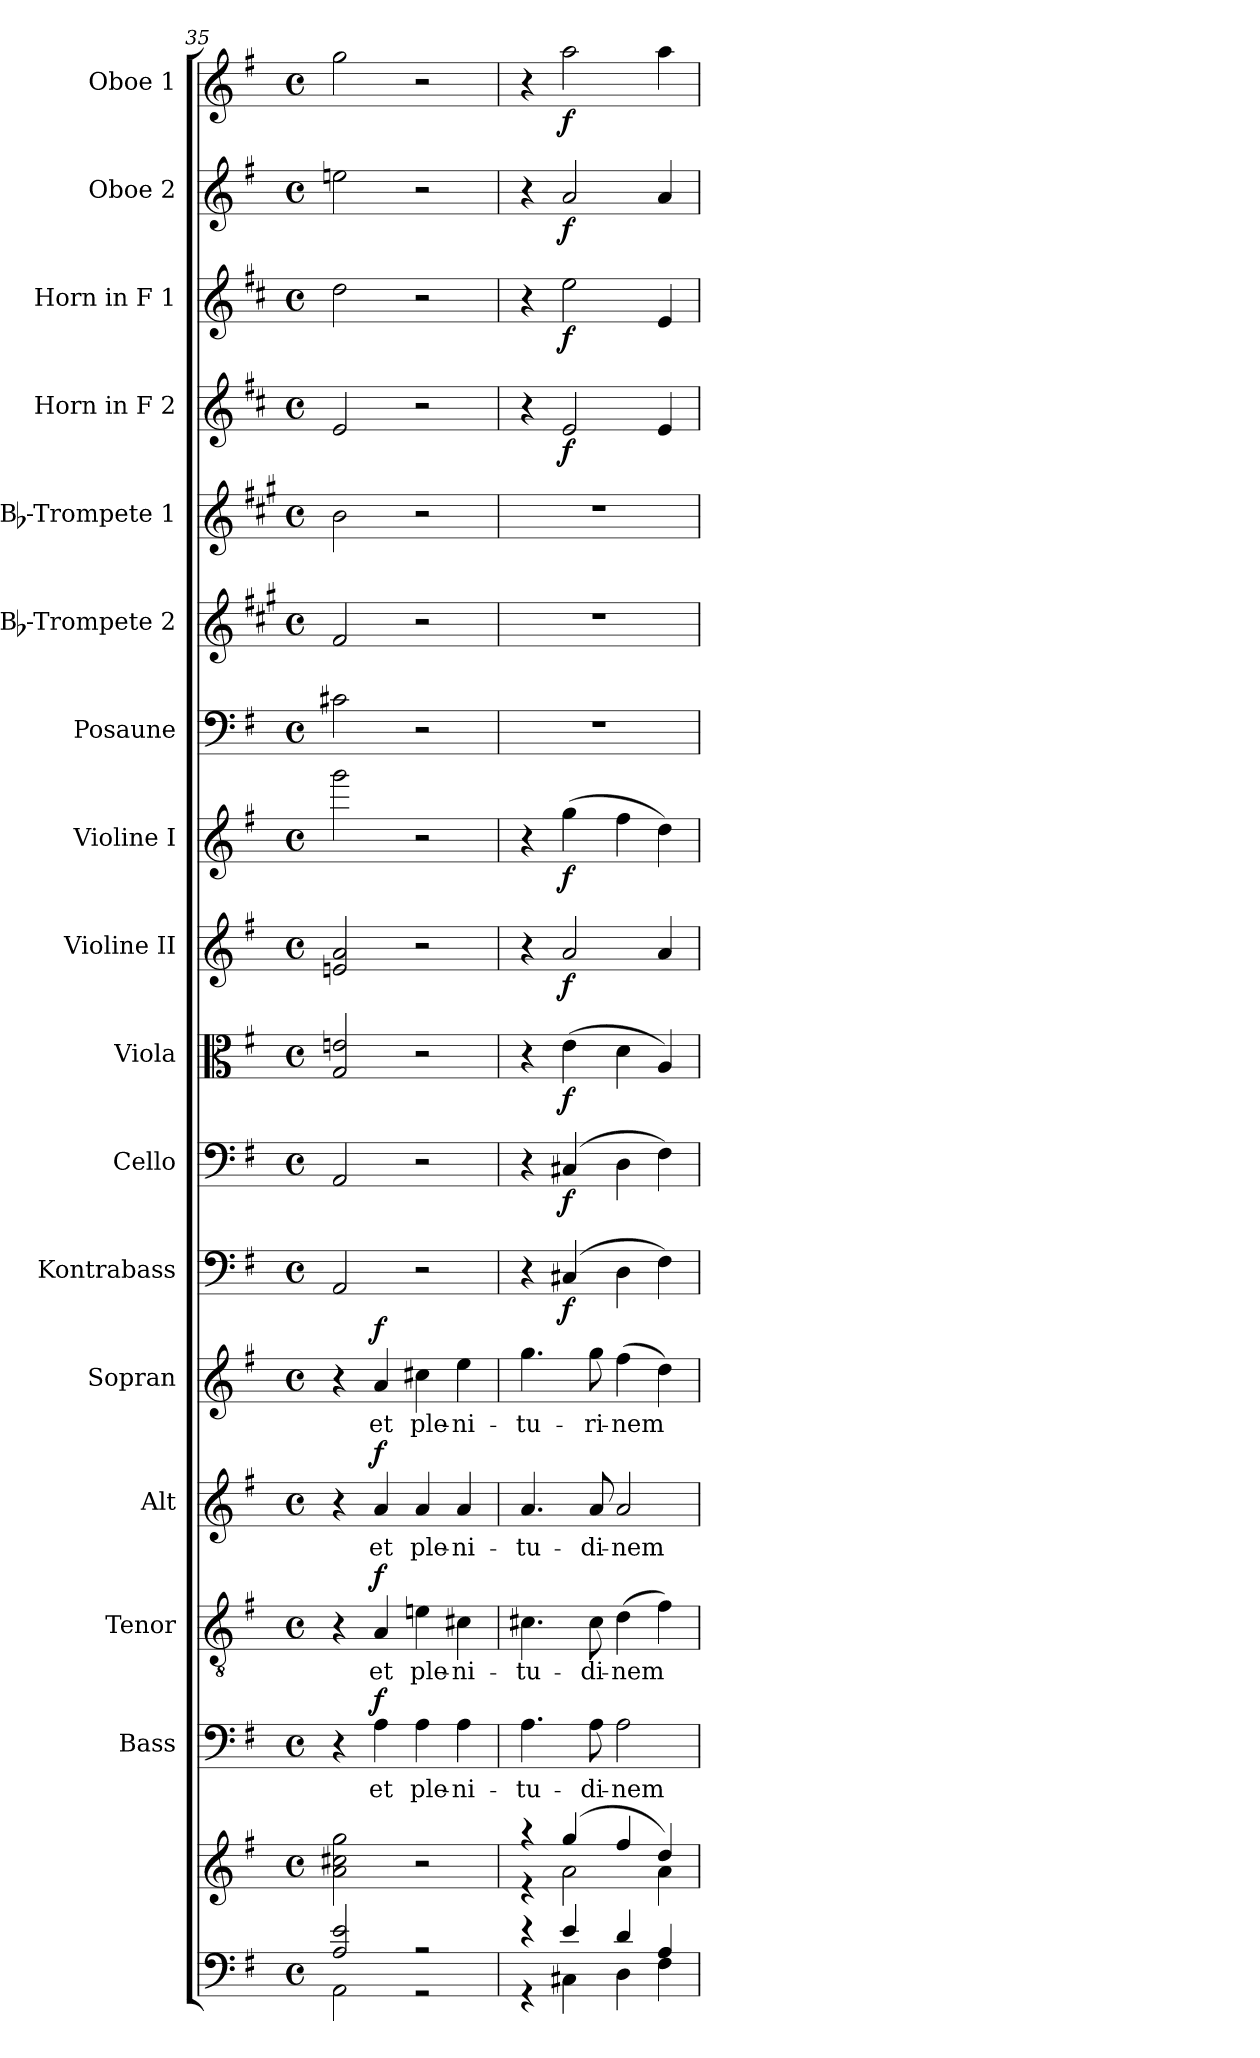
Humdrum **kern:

**kern	**kern	**kern	**text	**dynam	**kern	**text	**dynam	**kern	**text	**dynam	**kern	**text	**dynam	**kern	**dynam	**kern	**dynam	**kern	**dynam	**kern	**dynam	**kern	**dynam	**kern	**kern	**kern	**kern	**dynam	**kern	**dynam	**kern	**dynam	**kern	**dynam
*part17	*part17	*part16	*part16	*part16	*part15	*part15	*part15	*part14	*part14	*part14	*part13	*part13	*part13	*part12	*part12	*part11	*part11	*part10	*part10	*part9	*part9	*part8	*part8	*part7	*part6	*part5	*part4	*part4	*part3	*part3	*part2	*part2	*part1	*part1
*staff18	*staff17	*staff16	*staff16	*staff16	*staff15	*staff15	*staff15	*staff14	*staff14	*staff14	*staff13	*staff13	*staff13	*staff12	*staff12	*staff11	*staff11	*staff10	*staff10	*staff9	*staff9	*staff8	*staff8	*staff7	*staff6	*staff5	*staff4	*staff4	*staff3	*staff3	*staff2	*staff2	*staff1	*staff1
*	*	*I"Bass	*	*	*I"Tenor	*	*	*I"Alt	*	*	*I"Sopran	*	*	*I"Kontrabass	*	*I"Cello	*	*I"Viola	*	*I"Violine II	*	*I"Violine I	*	*I"Posaune	*I"Bb-Trompete 2	*I"Bb-Trompete 1	*I"Horn in F 2	*	*I"Horn in F 1	*	*I"Oboe 2	*	*I"Oboe 1	*
*	*	*I'B.	*	*	*I'T.	*	*	*I'A.	*	*	*I'S.	*	*	*I'Kb.	*	*	*	*I'Vla.	*	*I'Vl. II	*	*I'Vl. I	*	*I'Pos.	*I'Bb Trp. 2	*I'Bb Trp. 1	*	*	*	*	*I'Ob. 2	*	*I'Ob. 1	*
*clefF4	*clefG2	*clefF4	*	*	*clefGv2	*	*	*clefG2	*	*	*clefG2	*	*	*clefF4	*	*clefF4	*	*clefC3	*	*clefG2	*	*clefG2	*	*clefF4	*clefG2	*clefG2	*clefG2	*	*clefG2	*	*clefG2	*	*clefG2	*
*	*	*	*	*	*	*	*	*	*	*	*	*	*	*ITrd7c12	*	*	*	*	*	*	*	*	*	*	*ITrd1c2	*ITrd1c2	*ITrd4c7	*	*ITrd4c7	*	*	*	*	*
*k[f#]	*k[f#]	*k[f#]	*	*	*k[f#]	*	*	*k[f#]	*	*	*k[f#]	*	*	*k[f#]	*	*k[f#]	*	*k[f#]	*	*k[f#]	*	*k[f#]	*	*k[f#]	*k[f#]	*k[f#]	*k[f#]	*	*k[f#]	*	*k[f#]	*	*k[f#]	*
*G:	*G:	*G:	*	*	*G:	*	*	*G:	*	*	*G:	*	*	*G:	*	*G:	*	*G:	*	*G:	*	*G:	*	*G:	*G:	*G:	*G:	*	*G:	*	*G:	*	*G:	*
*M4/4	*M4/4	*M4/4	*	*	*M4/4	*	*	*M4/4	*	*	*M4/4	*	*	*M4/4	*	*M4/4	*	*M4/4	*	*M4/4	*	*M4/4	*	*M4/4	*M4/4	*M4/4	*M4/4	*	*M4/4	*	*M4/4	*	*M4/4	*
*met(c)	*met(c)	*met(c)	*	*	*met(c)	*	*	*met(c)	*	*	*met(c)	*	*	*met(c)	*	*met(c)	*	*met(c)	*	*met(c)	*	*met(c)	*	*met(c)	*met(c)	*met(c)	*met(c)	*	*met(c)	*	*met(c)	*	*met(c)	*
=35	=35	=35	=35	=35	=35	=35	=35	=35	=35	=35	=35	=35	=35	=35	=35	=35	=35	=35	=35	=35	=35	=35	=35	=35	=35	=35	=35	=35	=35	=35	=35	=35	=35	=35
*^	*	*	*	*	*	*	*	*	*	*	*	*	*	*	*	*	*	*	*	*	*	*	*	*	*	*	*	*	*	*	*	*	*	*
2A/ 2e/	2AA\	2a\ 2cc#X\ 2gg\	4r	.	.	4r	.	.	4r	.	.	4r	.	.	2AAA/	.	2AA/	.	2G/ 2en/	.	2en/ 2a/	.	2ggg\	.	2c#X\	2e/	2a\	2A/	.	2g\	.	2een\	.	2gg\	.
!	!	!	!	!LO:LY:b	!LO:DY:a	!	!LO:LY:b	!LO:DY:a	!	!LO:LY:b	!LO:DY:a	!	!LO:LY:b	!LO:DY:a	!	!	!	!	!	!	!	!	!	!	!	!	!	!	!	!	!	!	!	!	!
.	.	.	4A\	et	f	4A/	et	f	4a/	et	f	4a/	et	f	.	.	.	.	.	.	.	.	.	.	.	.	.	.	.	.	.	.	.	.	.
!	!	!	!	!LO:LY:b	!	!	!LO:LY:b	!	!	!LO:LY:b	!	!	!LO:LY:b	!	!	!	!	!	!	!	!	!	!	!	!	!	!	!	!	!	!	!	!	!	!
2r	2r	2r	4A\	ple-	.	4en\	ple-	.	4a/	ple-	.	4cc#X\	ple-	.	2r	.	2r	.	2r	.	2r	.	2r	.	2r	2r	2r	2r	.	2r	.	2r	.	2r	.
!	!	!	!	!LO:LY:b	!	!	!LO:LY:b	!	!	!LO:LY:b	!	!	!LO:LY:b	!	!	!	!	!	!	!	!	!	!	!	!	!	!	!	!	!	!	!	!	!	!
.	.	.	4A\	-ni-	.	4c#X\	-ni-	.	4a/	-ni-	.	4ee\	-ni-	.	.	.	.	.	.	.	.	.	.	.	.	.	.	.	.	.	.	.	.	.	.
=36	=36	=36	=36	=36	=36	=36	=36	=36	=36	=36	=36	=36	=36	=36	=36	=36	=36	=36	=36	=36	=36	=36	=36	=36	=36	=36	=36	=36	=36	=36	=36	=36	=36	=36	=36
*	*	*^	*	*	*	*	*	*	*	*	*	*	*	*	*	*	*	*	*	*	*	*	*	*	*	*	*	*	*	*	*	*	*	*	*
!	!	!	!	!	!LO:LY:b	!	!	!LO:LY:b	!	!	!LO:LY:b	!	!	!LO:LY:b	!	!	!	!	!	!	!	!	!	!	!	!	!	!	!	!	!	!	!	!	!	!
4r	4r	4r	4r	4.A\	-tu-	.	4.c#X\	-tu-	.	4.a/	-tu-	.	4.gg\	-tu-	.	4r	.	4r	.	4r	.	4r	.	4r	.	1r	1r	1r	4r	.	4r	.	4r	.	4r	.
!	!	!	!	!	!	!	!	!	!	!	!	!	!	!	!	!	!LO:DY:b	!	!LO:DY:b	!	!LO:DY:b	!	!LO:DY:b	!	!LO:DY:b	!	!	!	!	!LO:DY:b	!	!LO:DY:b	!	!LO:DY:b	!	!LO:DY:b
4e/	4C#X\	(4gg/	2a\	.	.	.	.	.	.	.	.	.	.	.	.	(4CC#X/	f	(4C#X/	f	(>4e\	f	2a/	f	(>4gg\	f	.	.	.	2A/	f	2a\	f	2a/	f	2aa\	f
!	!	!	!	!	!LO:LY:b	!	!	!LO:LY:b	!	!	!LO:LY:b	!	!	!LO:LY:b	!	!	!	!	!	!	!	!	!	!	!	!	!	!	!	!	!	!	!	!	!	!
.	.	.	.	8A\	-di-	.	8c#\	-di-	.	8a/	-di-	.	8gg\	-ri-	.	.	.	.	.	.	.	.	.	.	.	.	.	.	.	.	.	.	.	.	.	.
!	!	!	!	!	!LO:LY:b	!	!	!LO:LY:b	!	!	!LO:LY:b	!	!	!LO:LY:b	!	!	!	!	!	!	!	!	!	!	!	!	!	!	!	!	!	!	!	!	!	!
4d/	4D\	4ff#/	.	2A\	-nem	.	(>4d\	-nem	.	2a/	-nem	.	(>4ff#\	-nem	.	4DD\	.	4D\	.	4d\	.	.	.	4ff#\	.	.	.	.	.	.	.	.	.	.	.	.
4A/	4F#\	4dd/)	4a\	.	.	.	4f#\)	.	.	.	.	.	4dd\)	.	.	4FF#\)	.	4F#\)	.	4A/)	.	4a/	.	4dd\)	.	.	.	.	4A/	.	4A/	.	4a/	.	4aa\	.
*v	*v	*	*	*	*	*	*	*	*	*	*	*	*	*	*	*	*	*	*	*	*	*	*	*	*	*	*	*	*	*	*	*	*	*	*	*
*	*v	*v	*	*	*	*	*	*	*	*	*	*	*	*	*	*	*	*	*	*	*	*	*	*	*	*	*	*	*	*	*	*	*	*	*
=	=	=	=	=	=	=	=	=	=	=	=	=	=	=	=	=	=	=	=	=	=	=	=	=	=	=	=	=	=	=	=	=	=	=
*-	*-	*-	*-	*-	*-	*-	*-	*-	*-	*-	*-	*-	*-	*-	*-	*-	*-	*-	*-	*-	*-	*-	*-	*-	*-	*-	*-	*-	*-	*-	*-	*-	*-	*-
